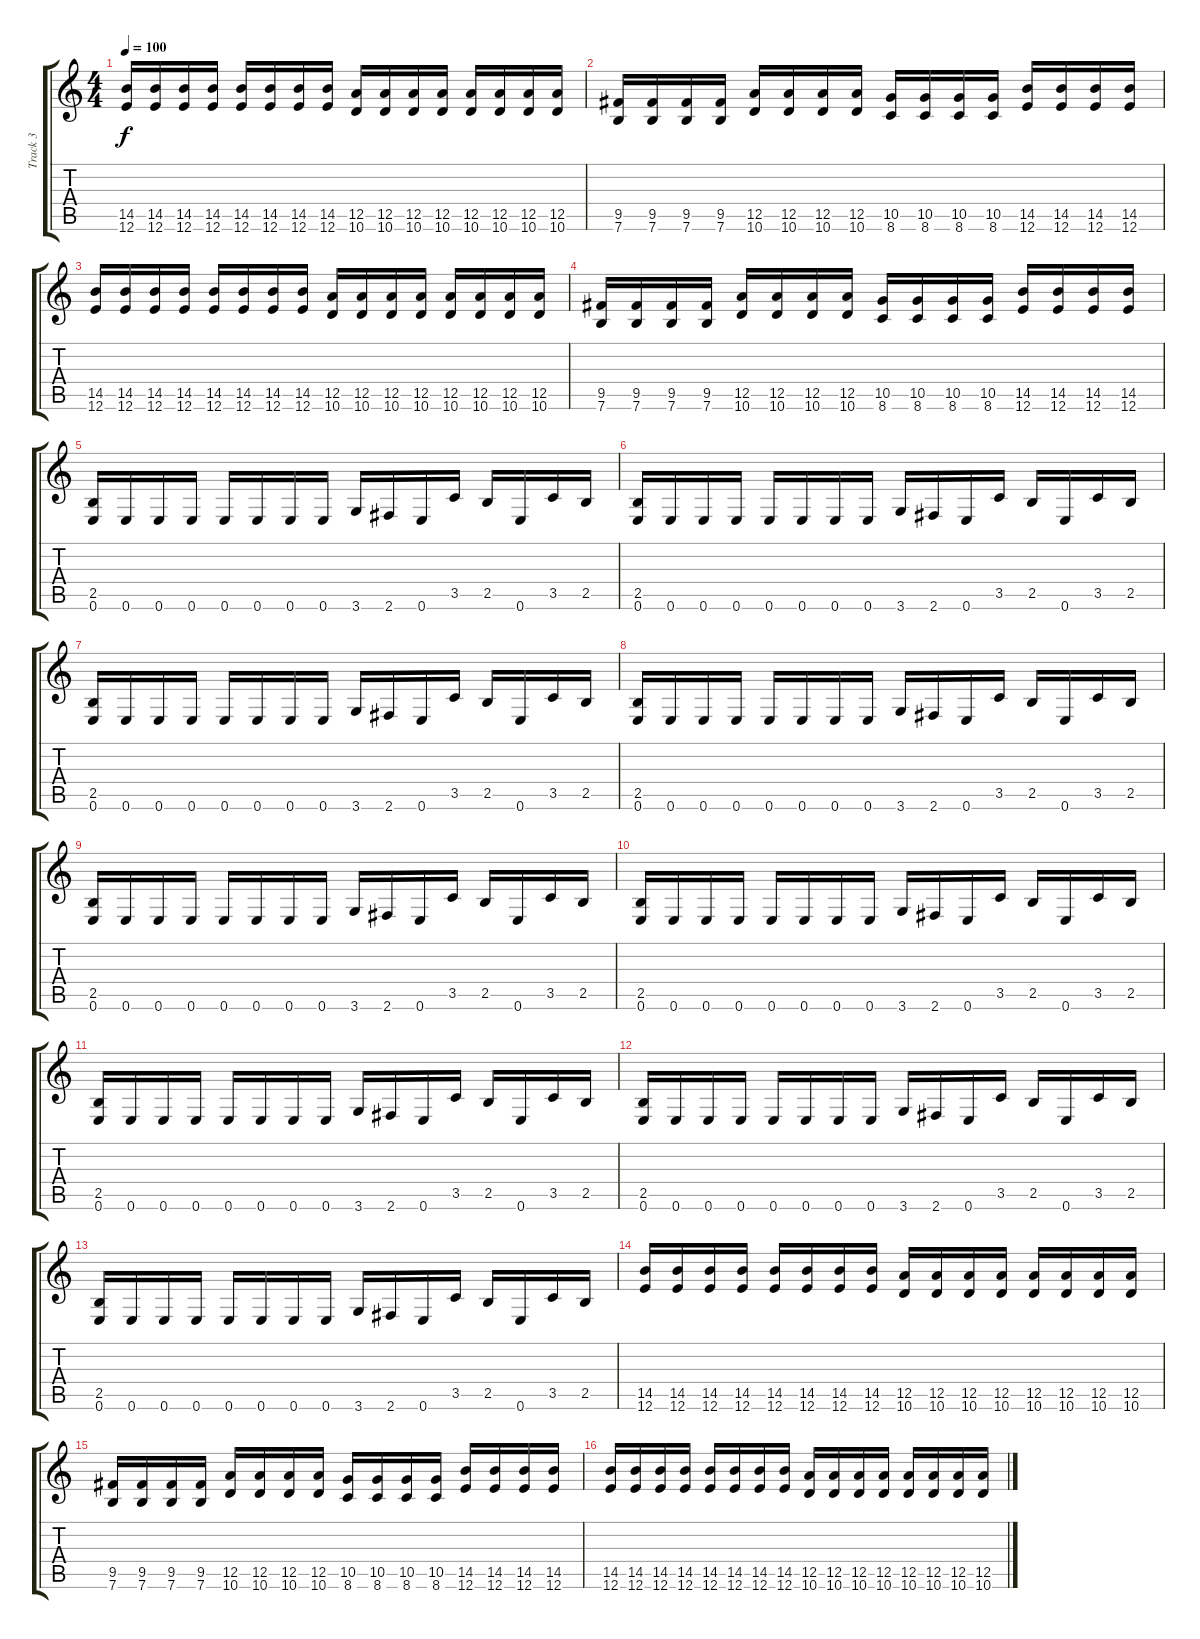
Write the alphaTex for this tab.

\track ("Track 3" "Track 3") {instrument distortionguitar}
\staff {score tabs}
\tuning (E4 B3 G3 D3 A2 E2) {hide}
\ts (4 4)
\tempo 100
\clef g2
\ks c
(14.5 12.6).16{dy f} (14.5 12.6).16 (14.5 12.6).16 (14.5 12.6).16 (14.5 12.6).16 (14.5 12.6).16 (14.5 12.6).16 (14.5 12.6).16 (12.5 10.6).16 (12.5 10.6).16 (12.5 10.6).16 (12.5 10.6).16 (12.5 10.6).16 (12.5 10.6).16 (12.5 10.6).16 (12.5 10.6).16 |
(9.5 7.6).16 (9.5 7.6).16 (9.5 7.6).16 (9.5 7.6).16 (12.5 10.6).16 (12.5 10.6).16 (12.5 10.6).16 (12.5 10.6).16 (10.5 8.6).16 (10.5 8.6).16 (10.5 8.6).16 (10.5 8.6).16 (14.5 12.6).16 (14.5 12.6).16 (14.5 12.6).16 (14.5 12.6).16 |
(14.5 12.6).16 (14.5 12.6).16 (14.5 12.6).16 (14.5 12.6).16 (14.5 12.6).16 (14.5 12.6).16 (14.5 12.6).16 (14.5 12.6).16 (12.5 10.6).16 (12.5 10.6).16 (12.5 10.6).16 (12.5 10.6).16 (12.5 10.6).16 (12.5 10.6).16 (12.5 10.6).16 (12.5 10.6).16 |
(9.5 7.6).16 (9.5 7.6).16 (9.5 7.6).16 (9.5 7.6).16 (12.5 10.6).16 (12.5 10.6).16 (12.5 10.6).16 (12.5 10.6).16 (10.5 8.6).16 (10.5 8.6).16 (10.5 8.6).16 (10.5 8.6).16 (14.5 12.6).16 (14.5 12.6).16 (14.5 12.6).16 (14.5 12.6).16 |
(2.5 0.6).16 0.6.16 0.6.16 0.6.16 0.6.16 0.6.16 0.6.16 0.6.16 3.6.16 2.6.16 0.6.16 3.5.16 2.5.16 0.6.16 3.5.16 2.5.16 |
(2.5 0.6).16 0.6.16 0.6.16 0.6.16 0.6.16 0.6.16 0.6.16 0.6.16 3.6.16 2.6.16 0.6.16 3.5.16 2.5.16 0.6.16 3.5.16 2.5.16 |
(2.5 0.6).16 0.6.16 0.6.16 0.6.16 0.6.16 0.6.16 0.6.16 0.6.16 3.6.16 2.6.16 0.6.16 3.5.16 2.5.16 0.6.16 3.5.16 2.5.16 |
(2.5 0.6).16 0.6.16 0.6.16 0.6.16 0.6.16 0.6.16 0.6.16 0.6.16 3.6.16 2.6.16 0.6.16 3.5.16 2.5.16 0.6.16 3.5.16 2.5.16 |
(2.5 0.6).16 0.6.16 0.6.16 0.6.16 0.6.16 0.6.16 0.6.16 0.6.16 3.6.16 2.6.16 0.6.16 3.5.16 2.5.16 0.6.16 3.5.16 2.5.16 |
(2.5 0.6).16 0.6.16 0.6.16 0.6.16 0.6.16 0.6.16 0.6.16 0.6.16 3.6.16 2.6.16 0.6.16 3.5.16 2.5.16 0.6.16 3.5.16 2.5.16 |
(2.5 0.6).16 0.6.16 0.6.16 0.6.16 0.6.16 0.6.16 0.6.16 0.6.16 3.6.16 2.6.16 0.6.16 3.5.16 2.5.16 0.6.16 3.5.16 2.5.16 |
(2.5 0.6).16 0.6.16 0.6.16 0.6.16 0.6.16 0.6.16 0.6.16 0.6.16 3.6.16 2.6.16 0.6.16 3.5.16 2.5.16 0.6.16 3.5.16 2.5.16 |
(2.5 0.6).16 0.6.16 0.6.16 0.6.16 0.6.16 0.6.16 0.6.16 0.6.16 3.6.16 2.6.16 0.6.16 3.5.16 2.5.16 0.6.16 3.5.16 2.5.16 |
(14.5 12.6).16 (14.5 12.6).16 (14.5 12.6).16 (14.5 12.6).16 (14.5 12.6).16 (14.5 12.6).16 (14.5 12.6).16 (14.5 12.6).16 (12.5 10.6).16 (12.5 10.6).16 (12.5 10.6).16 (12.5 10.6).16 (12.5 10.6).16 (12.5 10.6).16 (12.5 10.6).16 (12.5 10.6).16 |
(9.5 7.6).16 (9.5 7.6).16 (9.5 7.6).16 (9.5 7.6).16 (12.5 10.6).16 (12.5 10.6).16 (12.5 10.6).16 (12.5 10.6).16 (10.5 8.6).16 (10.5 8.6).16 (10.5 8.6).16 (10.5 8.6).16 (14.5 12.6).16 (14.5 12.6).16 (14.5 12.6).16 (14.5 12.6).16 |
(14.5 12.6).16 (14.5 12.6).16 (14.5 12.6).16 (14.5 12.6).16 (14.5 12.6).16 (14.5 12.6).16 (14.5 12.6).16 (14.5 12.6).16 (12.5 10.6).16 (12.5 10.6).16 (12.5 10.6).16 (12.5 10.6).16 (12.5 10.6).16 (12.5 10.6).16 (12.5 10.6).16 (12.5 10.6).16
